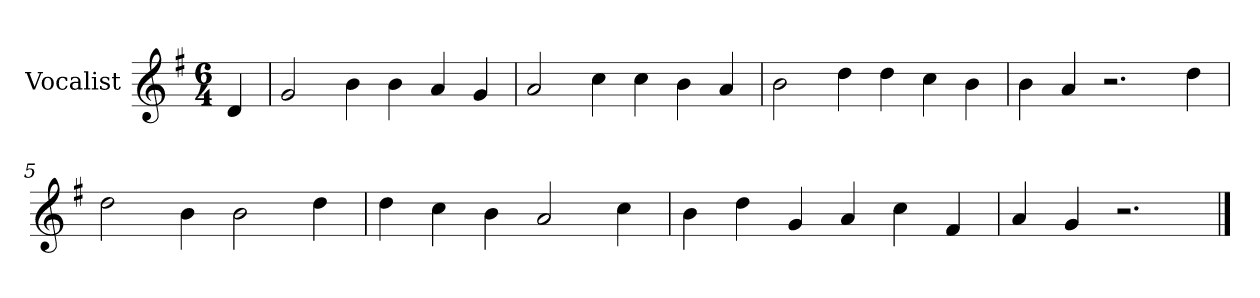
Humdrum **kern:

**kern
*part1
*staff1
*I"Vocalist
*k[f#]
*G:
*M6/4
=
4d
=1
2g
4b
4b
4a
4g
=2
2a
4cc
4cc
4b
4a
=3
2b
4dd
4dd
4cc
4b
=4
4b
4a
2.r
4dd
=5
2dd
4b
2b
4dd
=6
4dd
4cc
4b
2a
4cc
=7
4b
4dd
4g
4a
4cc
4f#
=8
4a
4g
2.r
==
*-
